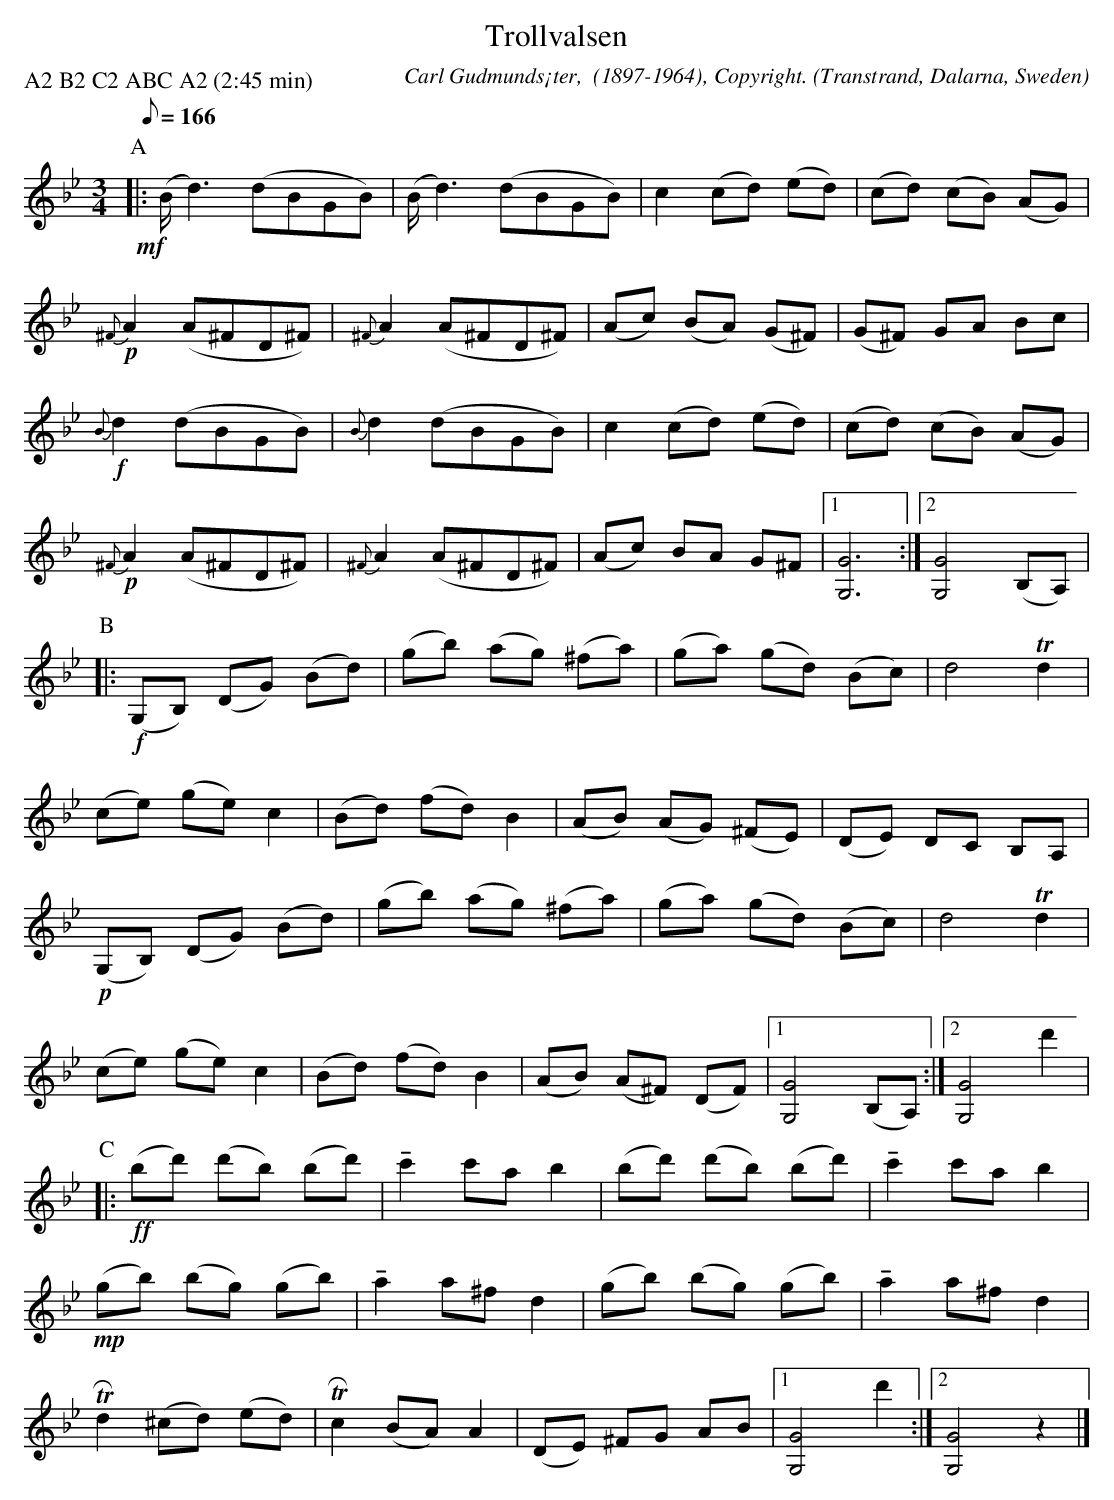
X:1
T: Trollvalsen
O: Transtrand, Dalarna, Sweden
M: 3/4
C: Carl Gudmunds¡ter,  (1897-1964), Copyright.
Q:166 Allegro
P: A2 B2 C2 ABC A2 (2:45 min)
K: Gm
P:A
+mf+ |: (B<d2) (dBGB) | (B<d2) (dBGB) | c2 (cd) (ed) | (cd) (cB) (AG) |
+p+ {^F}A2 (A^FD^F) | {^F}A2 (A^FD^F) | (Ac) (BA) (G^F) | (G^F) GA Bc |
+f+ {B}d2 (dBGB) | {B}d2 (dBGB) |  c2 (cd) (ed) | (cd) (cB) (AG) |
+p+ {^F}A2 (A^FD^F) | {^F}A2 (A^FD^F) | (Ac) BA G^F |1 [G6G,6] :|2 [G4G,4] (B,A,)|
P:B
|: +f+ (G,B,) (DG) (Bd) | (gb) (ag) (^fa) | (ga) (gd) (Bc) | d4 Td2 |
(ce) (ge) c2 | (Bd) (fd) B2 | (AB) (AG) (^FE) | (DE) DC B,A, |
+p+ (G,B,) (DG) (Bd) | (gb) (ag) (^fa) | (ga) (gd) (Bc) | d4 Td2 |
(ce) (ge) c2 | (Bd) (fd) B2 | (AB) (A^F) (DF) |1 [G4G,4] (B,A,) :|2 [G4G,4] d'2|
P:C
|: +ff+ (bd') (d'b) (bd') | !tenuto!c'2 c'a b2 | (bd') (d'b) (bd') | !tenuto! c'2 c'a b2 |
+mp+ (gb) (bg) (gb) | !tenuto! a2 a^f d2 | (gb) (bg) (gb) | !tenuto! a2 a^f d2 |
TRd2 (^cd) (ed) | TRc2 (BA) A2 | (DE) ^FG AB |1 [G4G,4] d'2 :|2 [G4G,4] z2 |]
